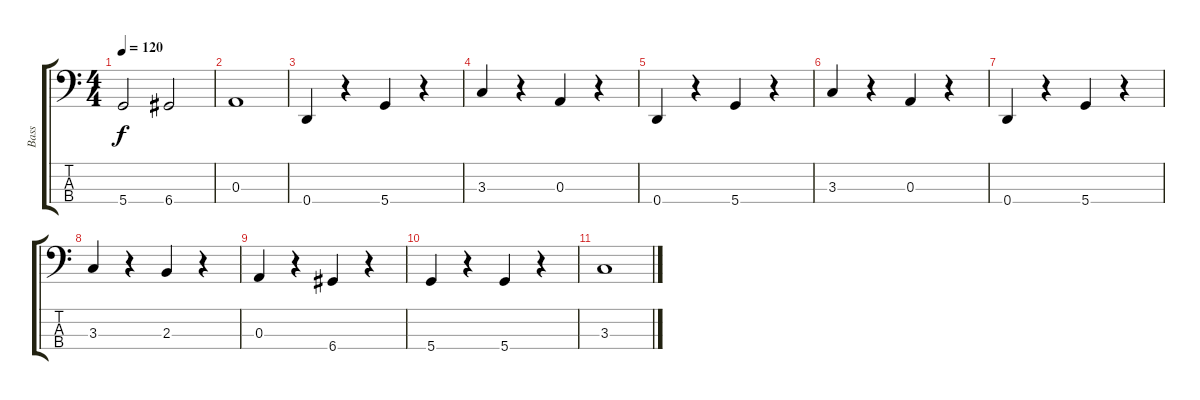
\track ("Bass" "Bass") {instrument electricbassfinger}
\staff {score tabs}
\tuning (G2 D2 A1 D1) {hide}
\ts (4 4)
\tempo 120
\clef f4
\ks c
5.4.2{dy f} 6.4.2 |
0.3.1 |
0.4.4 r.4 5.4.4 r.4 |
3.3.4 r.4 0.3.4 r.4 |
0.4.4 r.4 5.4.4 r.4 |
3.3.4 r.4 0.3.4 r.4 |
0.4.4 r.4 5.4.4 r.4 |
3.3.4 r.4 2.3.4 r.4 |
0.3.4 r.4 6.4.4 r.4 |
5.4.4 r.4 5.4.4 r.4 |
3.3.1
